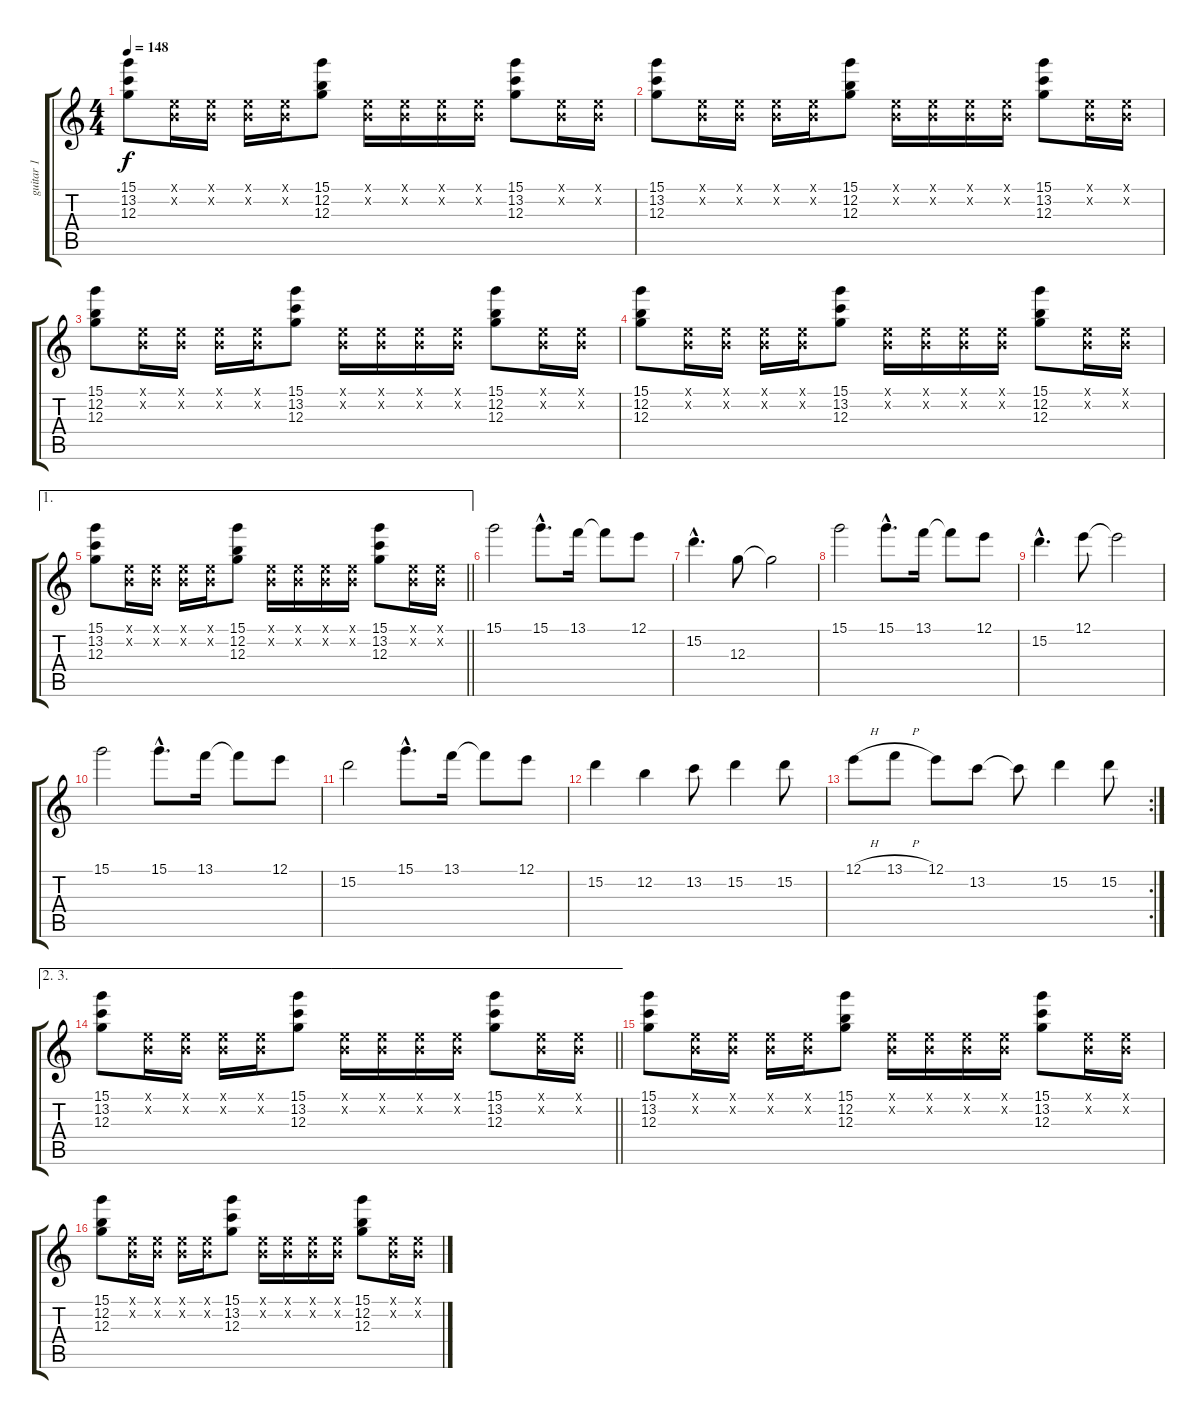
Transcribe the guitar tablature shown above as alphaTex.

\track ("guitar 1" "guitar 1") {instrument distortionguitar}
\staff {score tabs}
\tuning (E4 B3 G3 D3 A2 E2) {hide}
\ts (4 4)
\tempo 148
\clef g2
\ks c
(15.1 13.2 12.3).8{dy f} (0.1{x} 0.2{x}).16 (0.1{x} 0.2{x}).16 (0.1{x} 0.2{x}).16 (0.1{x} 0.2{x}).16 (15.1 12.2 12.3).8 (0.1{x} 0.2{x}).16 (0.1{x} 0.2{x}).16 (0.1{x} 0.2{x}).16 (0.1{x} 0.2{x}).16 (15.1 13.2 12.3).8 (0.1{x} 0.2{x}).16 (0.1{x} 0.2{x}).16 |
(15.1 13.2 12.3).8 (0.1{x} 0.2{x}).16 (0.1{x} 0.2{x}).16 (0.1{x} 0.2{x}).16 (0.1{x} 0.2{x}).16 (15.1 12.2 12.3).8 (0.1{x} 0.2{x}).16 (0.1{x} 0.2{x}).16 (0.1{x} 0.2{x}).16 (0.1{x} 0.2{x}).16 (15.1 13.2 12.3).8 (0.1{x} 0.2{x}).16 (0.1{x} 0.2{x}).16 |
(15.1 12.2 12.3).8 (0.1{x} 0.2{x}).16 (0.1{x} 0.2{x}).16 (0.1{x} 0.2{x}).16 (0.1{x} 0.2{x}).16 (15.1 13.2 12.3).8 (0.1{x} 0.2{x}).16 (0.1{x} 0.2{x}).16 (0.1{x} 0.2{x}).16 (0.1{x} 0.2{x}).16 (15.1 12.2 12.3).8 (0.1{x} 0.2{x}).16 (0.1{x} 0.2{x}).16 |
(15.1 12.2 12.3).8 (0.1{x} 0.2{x}).16 (0.1{x} 0.2{x}).16 (0.1{x} 0.2{x}).16 (0.1{x} 0.2{x}).16 (15.1 13.2 12.3).8 (0.1{x} 0.2{x}).16 (0.1{x} 0.2{x}).16 (0.1{x} 0.2{x}).16 (0.1{x} 0.2{x}).16 (15.1 12.2 12.3).8 (0.1{x} 0.2{x}).16 (0.1{x} 0.2{x}).16 |
\ae 1
\barLineRight lightlight
(15.1 13.2 12.3).8 (0.1{x} 0.2{x}).16 (0.1{x} 0.2{x}).16 (0.1{x} 0.2{x}).16 (0.1{x} 0.2{x}).16 (15.1 12.2 12.3).8 (0.1{x} 0.2{x}).16 (0.1{x} 0.2{x}).16 (0.1{x} 0.2{x}).16 (0.1{x} 0.2{x}).16 (15.1 13.2 12.3).8 (0.1{x} 0.2{x}).16 (0.1{x} 0.2{x}).16 |
15.1.2 15.1{hac}.8{d} 13.1.16 13.1{t}.8 12.1.8 |
15.2{hac}.4{d} 12.3.8 12.3{t}.2 |
15.1.2 15.1{hac}.8{d} 13.1.16 13.1{t}.8 12.1.8 |
15.2{hac}.4{d} 12.1.8 12.1{t}.2 |
15.1.2 15.1{hac}.8{d} 13.1.16 13.1{t}.8 12.1.8 |
15.2.2 15.1{hac}.8{d} 13.1.16 13.1{t}.8 12.1.8 |
15.2.4 12.2.4 13.2.8 15.2.4 15.2.8 |
\rc 2
12.1{h}.8 13.1{h}.8 12.1.8 13.2.8 13.2{t}.8 15.2.4 15.2.8 |
\ae (2 3)
\barLineRight lightlight
(15.1 13.2 12.3).8 (0.1{x} 0.2{x}).16 (0.1{x} 0.2{x}).16 (0.1{x} 0.2{x}).16 (0.1{x} 0.2{x}).16 (15.1 13.2 12.3).8 (0.1{x} 0.2{x}).16 (0.1{x} 0.2{x}).16 (0.1{x} 0.2{x}).16 (0.1{x} 0.2{x}).16 (15.1 13.2 12.3).8 (0.1{x} 0.2{x}).16 (0.1{x} 0.2{x}).16 |
(15.1 13.2 12.3).8 (0.1{x} 0.2{x}).16 (0.1{x} 0.2{x}).16 (0.1{x} 0.2{x}).16 (0.1{x} 0.2{x}).16 (15.1 12.2 12.3).8 (0.1{x} 0.2{x}).16 (0.1{x} 0.2{x}).16 (0.1{x} 0.2{x}).16 (0.1{x} 0.2{x}).16 (15.1 13.2 12.3).8 (0.1{x} 0.2{x}).16 (0.1{x} 0.2{x}).16 |
(15.1 12.2 12.3).8 (0.1{x} 0.2{x}).16 (0.1{x} 0.2{x}).16 (0.1{x} 0.2{x}).16 (0.1{x} 0.2{x}).16 (15.1 13.2 12.3).8 (0.1{x} 0.2{x}).16 (0.1{x} 0.2{x}).16 (0.1{x} 0.2{x}).16 (0.1{x} 0.2{x}).16 (15.1 12.2 12.3).8 (0.1{x} 0.2{x}).16 (0.1{x} 0.2{x}).16
